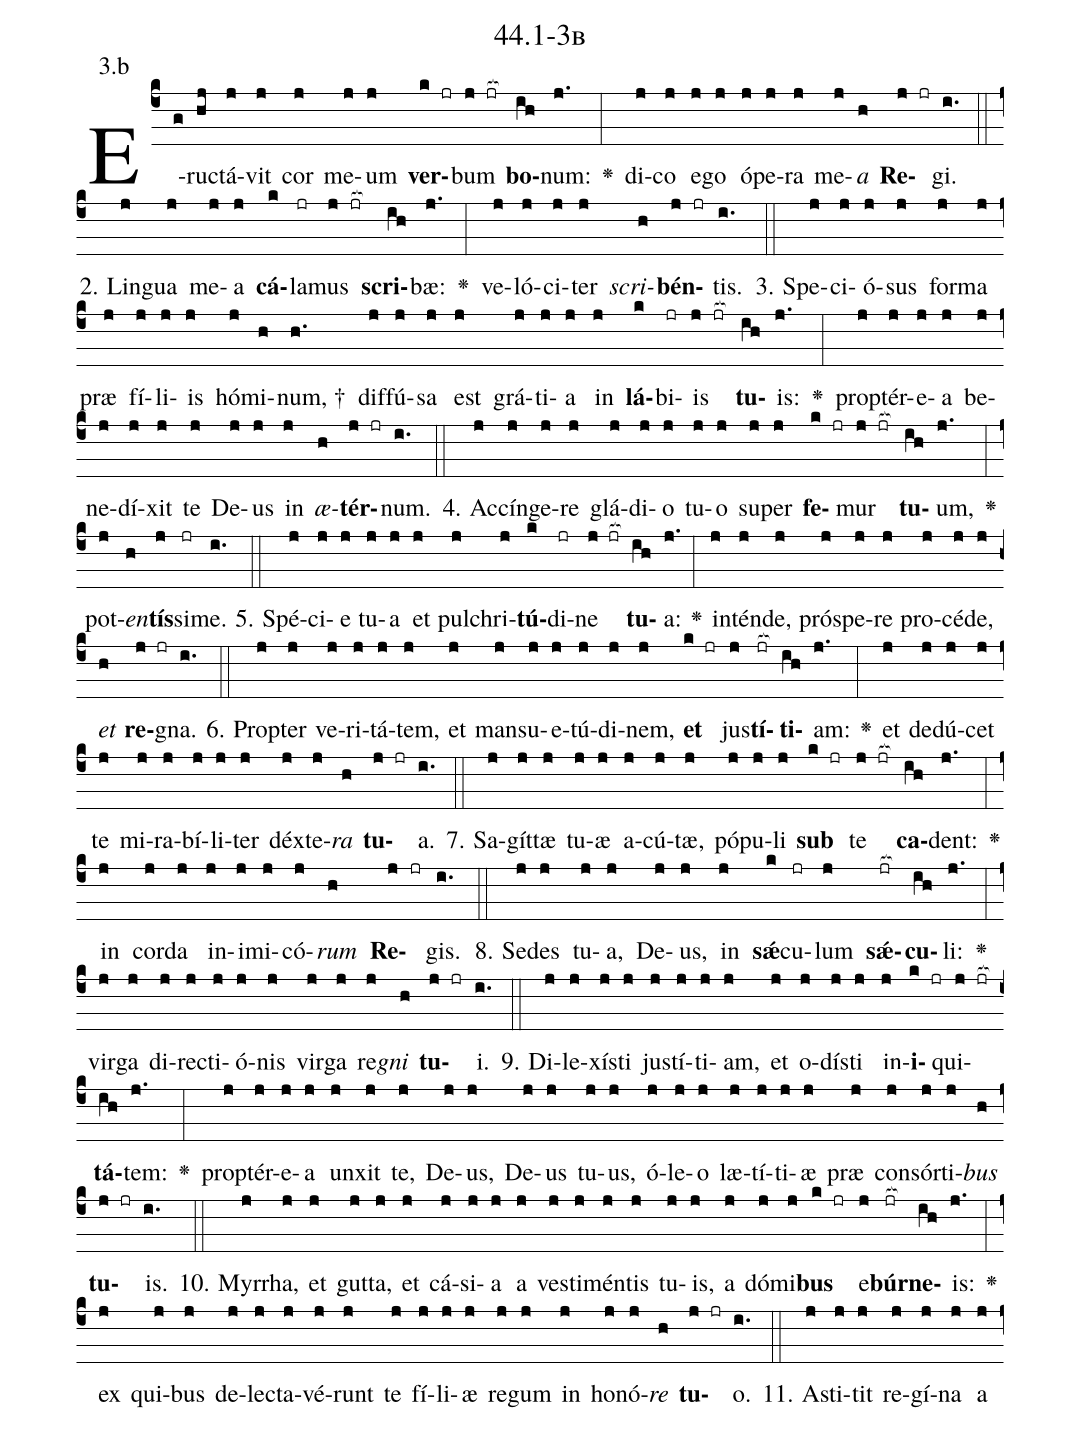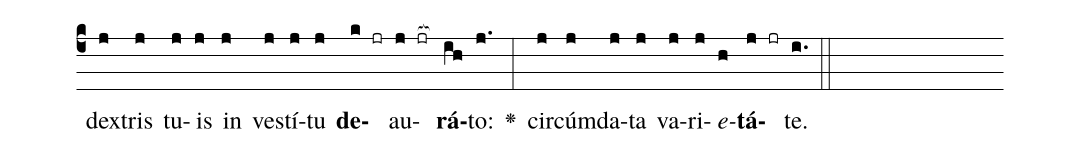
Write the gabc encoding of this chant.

name: 44.1-3b;
annotation: 3.b;
%%
(c4)E(g)ruc(hj)tá(j)vit(j) cor(j) me(j)um(j) <b>ver</b>(k jr)bum(j jr[ocb:1{]) <b>bo</b>(ih[ocb:0}])num:(j.) <v>\greheightstar</v>(:) di(j)co(j) e(j)go(j) ó(j)pe(j)ra(j) me(j)<i>a</i>(h) <b>Re</b>(j jr)gi.(i.) (::)
2. Lin(j)gua(j) me(j)a(j) <b>cá</b>(k)la(jr)mus(j jr[ocb:1{]) <b>scri</b>(ih[ocb:0}])bæ:(j.) <v>\greheightstar</v>(:) ve(j)ló(j)ci(j)ter(j) <i>scri</i>(h)<b>bén</b>(j jr)tis.(i.) (::)
3. Spe(j)ci(j)ó(j)sus(j) for(j)ma(j) præ(j) fí(j)li(j)is(j) hó(j)mi(h)num, †(h.) dif(j)fú(j)sa(j) est(j) grá(j)ti(j)a(j) in(j) <b>lá</b>(k)bi(jr)is(j jr[ocb:1{]) <b>tu</b>(ih[ocb:0}])is:(j.) <v>\greheightstar</v>(:) prop(j)tér(j)e(j)a(j) be(j)ne(j)dí(j)xit(j) te(j) De(j)us(j) in(j) <i>æ</i>(h)<b>tér</b>(j jr)num.(i.) (::)
4. Ac(j)cín(j)ge(j)re(j) glá(j)di(j)o(j) tu(j)o(j) su(j)per(j) <b>fe</b>(k jr)mur(j jr[ocb:1{]) <b>tu</b>(ih[ocb:0}])um,(j.) <v>\greheightstar</v>(:) pot(j)<i>en</i>(h)<b>tís</b>(j)si(jr)me.(i.) (::)
5. Spé(j)ci(j)e(j) tu(j)a(j) et(j) pul(j)chri(j)<b>tú</b>(k)di(jr)ne(j jr[ocb:1{]) <b>tu</b>(ih[ocb:0}])a:(j.) <v>\greheightstar</v>(:) in(j)tén(j)de,(j) pró(j)spe(j)re(j) pro(j)cé(j)de,(j) <i>et</i>(h) <b>re</b>(j jr)gna.(i.) (::)
6. Prop(j)ter(j) ve(j)ri(j)tá(j)tem,(j) et(j) man(j)su(j)e(j)tú(j)di(j)nem,(j) <b>et</b>(k jr) jus(j)<b>tí</b>(jr[ocb:1{])<b>ti</b>(ih[ocb:0}])am:(j.) <v>\greheightstar</v>(:) et(j) de(j)dú(j)cet(j) te(j) mi(j)ra(j)bí(j)li(j)ter(j) déx(j)te(j)<i>ra</i>(h) <b>tu</b>(j jr)a.(i.) (::)
7. Sa(j)gít(j)tæ(j) tu(j)æ(j) a(j)cú(j)tæ,(j) pó(j)pu(j)li(j) <b>sub</b>(k jr) te(j jr[ocb:1{]) <b>ca</b>(ih[ocb:0}])dent:(j.) <v>\greheightstar</v>(:) in(j) cor(j)da(j) in(j)i(j)mi(j)có(j)<i>rum</i>(h) <b>Re</b>(j jr)gis.(i.) (::)
8. Se(j)des(j) tu(j)a,(j) De(j)us,(j) in(j) <b>sǽ</b>(k)cu(jr)lum(j) <b>sǽ</b>(jr[ocb:1{])<b>cu</b>(ih[ocb:0}])li:(j.) <v>\greheightstar</v>(:) vir(j)ga(j) di(j)rec(j)ti(j)ó(j)nis(j) vir(j)ga(j) re(j)<i>gni</i>(h) <b>tu</b>(j jr)i.(i.) (::)
9. Di(j)le(j)xís(j)ti(j) jus(j)tí(j)ti(j)am,(j) et(j) o(j)dís(j)ti(j) in(j)<b>i</b>(k jr)qui(j jr[ocb:1{])<b>tá</b>(ih[ocb:0}])tem:(j.) <v>\greheightstar</v>(:) prop(j)tér(j)e(j)a(j) un(j)xit(j) te,(j) De(j)us,(j) De(j)us(j) tu(j)us,(j) ó(j)le(j)o(j) læ(j)tí(j)ti(j)æ(j) præ(j) con(j)sór(j)ti(j)<i>bus</i>(h) <b>tu</b>(j jr)is.(i.) (::)
10. Myr(j)rha,(j) et(j) gut(j)ta,(j) et(j) cá(j)si(j)a(j) a(j) ves(j)ti(j)mén(j)tis(j) tu(j)is,(j) a(j) dó(j)mi(j)<b>bus</b>(k jr) e(j)<b>búr</b>(jr[ocb:1{])<b>ne</b>(ih[ocb:0}])is:(j.) <v>\greheightstar</v>(:) ex(j) qui(j)bus(j) de(j)lec(j)ta(j)vé(j)runt(j) te(j) fí(j)li(j)æ(j) re(j)gum(j) in(j) ho(j)nó(j)<i>re</i>(h) <b>tu</b>(j jr)o.(i.) (::)
11. A(j)sti(j)tit(j) re(j)gí(j)na(j) a(j) dex(j)tris(j) tu(j)is(j) in(j) ves(j)tí(j)tu(j) <b>de</b>(k jr)au(j jr[ocb:1{])<b>rá</b>(ih[ocb:0}])to:(j.) <v>\greheightstar</v>(:) cir(j)cúm(j)da(j)ta(j) va(j)ri(j)<i>e</i>(h)<b>tá</b>(j jr)te.(i.) (::)
